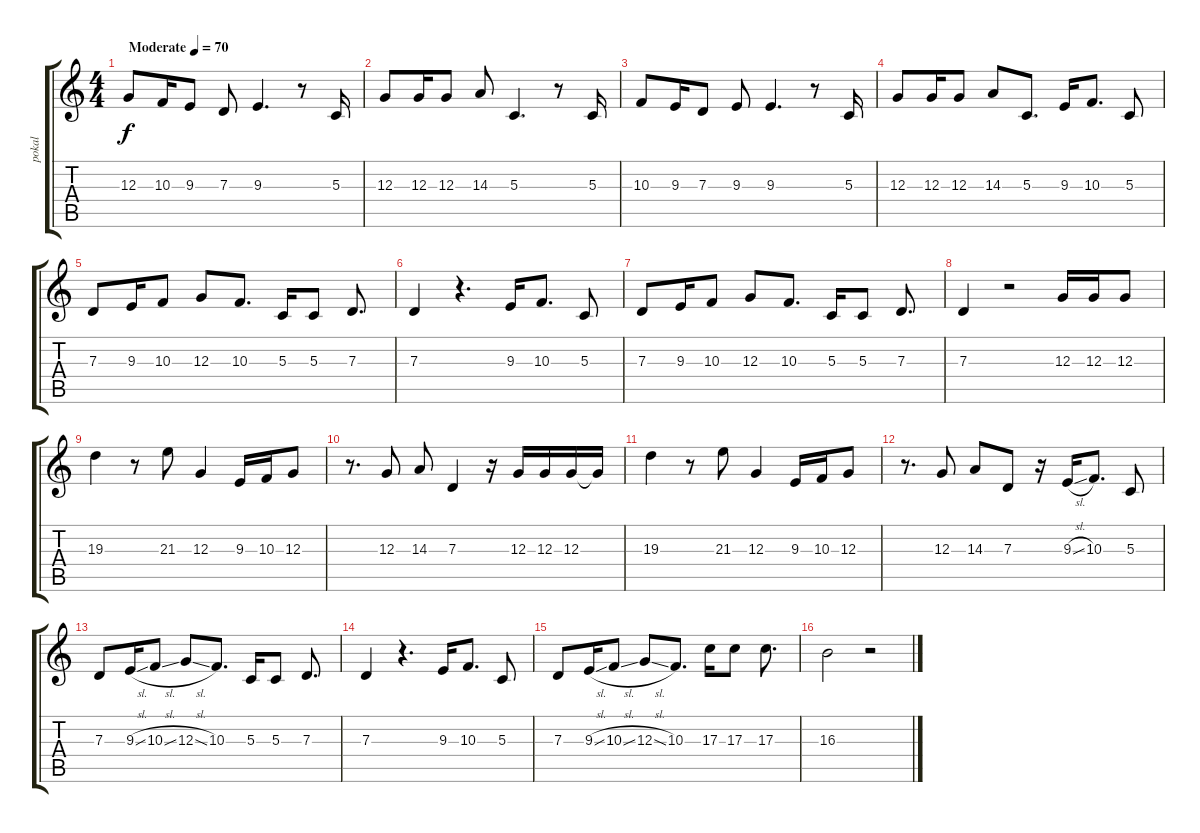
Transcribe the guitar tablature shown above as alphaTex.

\track ("pokal" "pokal") {instrument voiceoohs}
\staff {score tabs}
\tuning (E4 B3 G3 D3 A2 E2) {hide}
\ts (4 4)
\tempo (70 "Moderate")
\clef g2
\ks c
12.3.8{dy f instrument voiceoohs} 10.3.16 9.3.8 7.3.8 9.3.4{d} r.8 5.3.16 |
12.3.8 12.3.16 12.3.8 14.3.8 5.3.4{d} r.8 5.3.16 |
10.3.8 9.3.16 7.3.8 9.3.8 9.3.4{d} r.8 5.3.16 |
12.3.8 12.3.16 12.3.8 14.3.8 5.3.8{d} 9.3.16 10.3.8{d} 5.3.8 |
7.3.8 9.3.16 10.3.8 12.3.8 10.3.8{d} 5.3.16 5.3.8 7.3.8{d} |
7.3.4 r.4{d} 9.3.16 10.3.8{d} 5.3.8 |
7.3.8 9.3.16 10.3.8 12.3.8 10.3.8{d} 5.3.16 5.3.8 7.3.8{d} |
7.3.4 r.2 12.3.16 12.3.16 12.3.8 |
19.3.4 r.8 21.3.8 12.3.4 9.3.16 10.3.16 12.3.8 |
r.8{d} 12.3.8 14.3.8 7.3.4 r.16 12.3.16 12.3.16 12.3.16 12.3{t}.16 |
19.3.4 r.8 21.3.8 12.3.4 9.3.16 10.3.16 12.3.8 |
r.8{d} 12.3.8 14.3.8 7.3.8 r.16 9.3{sl}.16 10.3.8{d} 5.3.8 |
7.3.8 9.3{sl}.16 10.3{sl}.8 12.3{sl}.8 10.3.8{d} 5.3.16 5.3.8 7.3.8{d} |
7.3.4 r.4{d} 9.3.16 10.3.8{d} 5.3.8 |
7.3.8 9.3{sl}.16 10.3{sl}.8 12.3{sl}.8 10.3.8{d} 17.3.16 17.3.8 17.3.8{d} |
16.3.2 r.2
